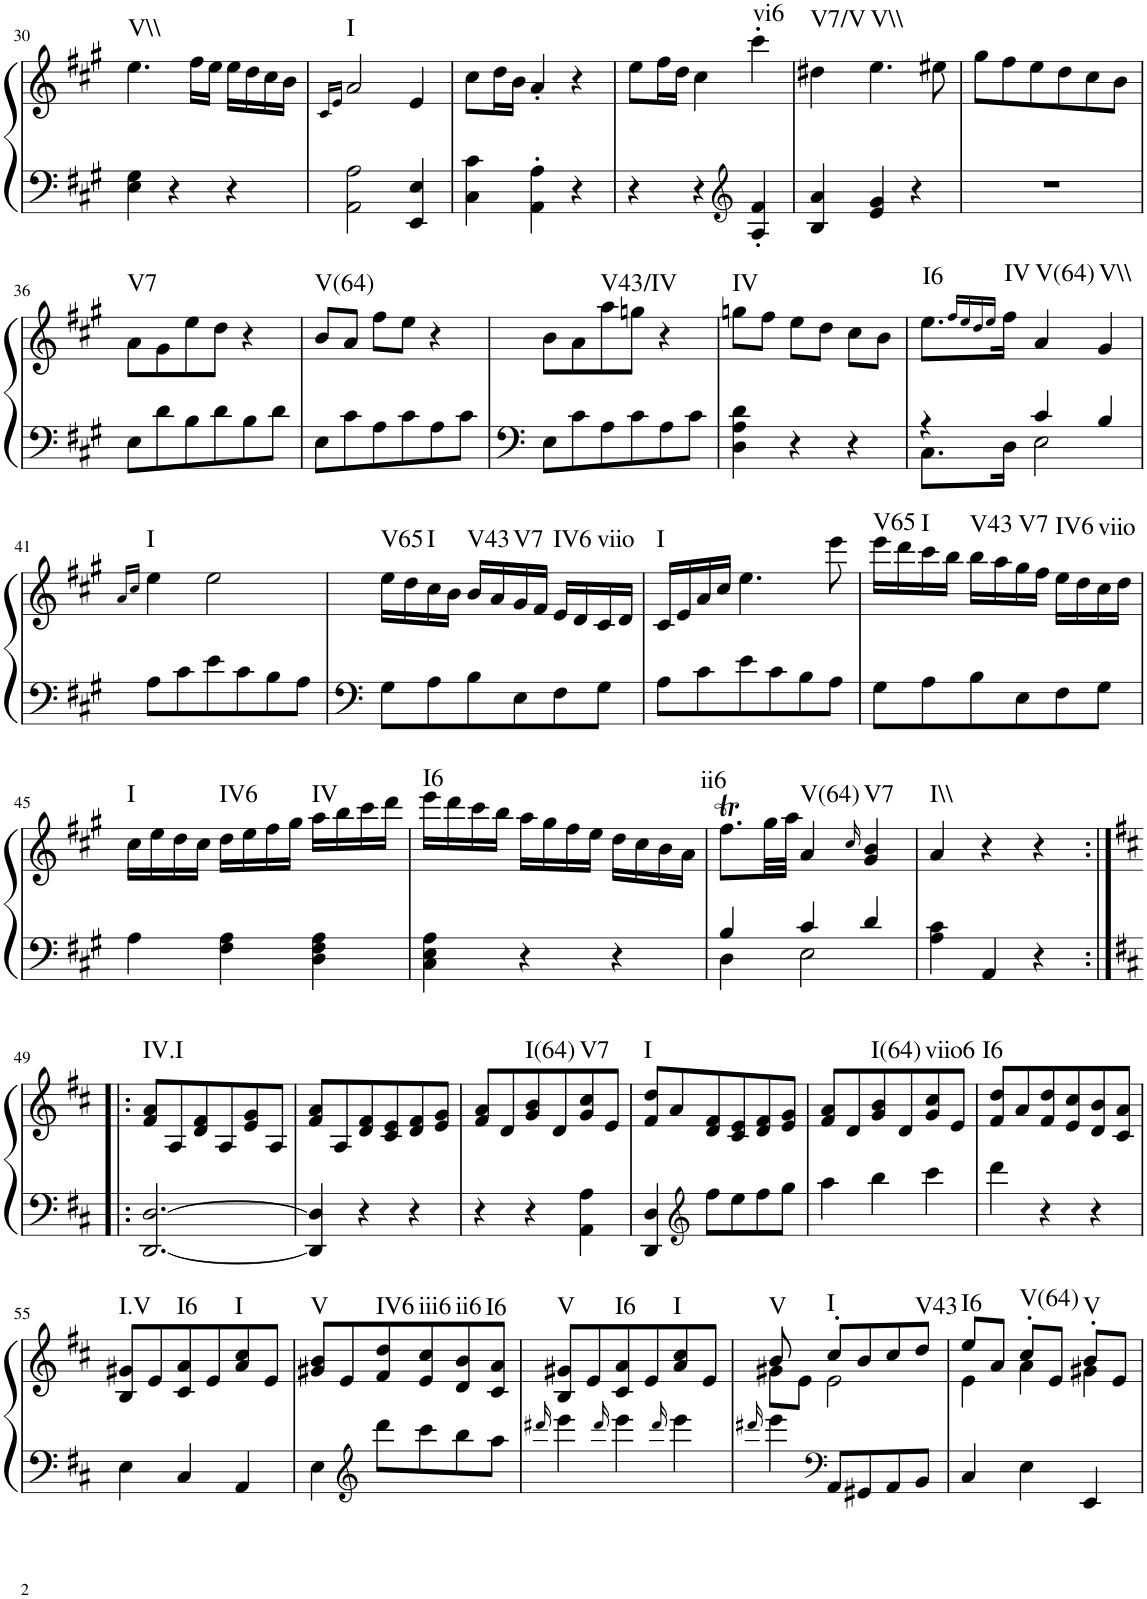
**kern	**kern	**harte
*part1	*part1	*part1
*staff2	*staff1	*
*I"Piano, Piano right	*	*
*I'Pno.	*	*
!!LO:PB:g=z
*clefF4	*clefG2	*
*k[f#c#g#]	*k[f#c#g#]	*
*M3/4	*M3/4	*
=30	=30	=30
!	!	!LO:H:kt=V\\
4E\ 4G#\	4.ee\	N
4r	.	.
.	16ff#\LL	.
.	16ee\JJ	.
4r	16ee\LL	.
.	16dd\	.
.	16cc#\	.
.	16b\JJ	.
=31	=31	=31
.	16qc#/LL	.
.	16qe/JJ	.
!	!	!LO:H:kt=I
2AA\ 2A\	2a/	N
4EE/ 4E/	4e/	.
=32	=32	=32
4C#\ 4c#\	8cc#\L	.
.	16dd\L	.
.	16b\JJ	.
4AA\' 4A\'	4a'/	.
4r	4r	.
=33	=33	=33
4r	8ee\L	.
.	16ff#\L	.
.	16dd\JJ	.
4r	4cc#\	.
*clefG2	*	*
!	!	!LO:H:kt=vi6
4A/' 4f#/'	4ccc#'\	N
=34	=34	=34
!	!	!LO:H:kt=V7/V
4B/ 4a/	4dd#X\	N
!	!	!LO:H:kt=V\\
4e/ 4g#/	4.ee\	N
4r	.	.
.	8ee#X\	.
=35	=35	=35
2.r	8gg#\L	.
.	8ff#\	.
.	8ee\	.
.	8dd\	.
.	8cc#\	.
.	8b\J	.
!!LO:LB:g=z
=36	=36	=36
!	!	!LO:H:kt=V7
8E\L	8a\L	N
8d\	8g#\	.
8B\	8ee\	.
8d\	8dd\J	.
8B\	4r	.
8d\J	.	.
=37	=37	=37
!	!	!LO:H:kt=V(64)
8E\L	8b/L	N
8c#\	8a/J	.
8A\	8ff#\L	.
8c#\	8ee\J	.
8A\	4r	.
8c#\J	.	.
=38	=38	=38
8E\L	8b\L	.
8c#\	8a\	.
!	!	!LO:H:kt=V43/IV
8A\	8aa\	N
8c#\	8ggn\J	.
8A\	4r	.
8c#\J	.	.
=39	=39	=39
!	!	!LO:H:kt=IV
4D\ 4A\ 4d\	8ggn\L	N
.	8ff#\J	.
4r	8ee\L	.
.	8dd\J	.
4r	8cc#\L	.
.	8b\J	.
=40	=40	=40
*^	*	*
!	!	!	!LO:H:kt=I6
4r	8.C#\L	8.ee\L	N
.	.	16qff#/LL	.
.	.	16qee/	.
.	.	16qdd/	.
.	.	16qee/JJ	.
!	!	!	!LO:H:kt=IV
.	16D\Jk	16ff#\Jk	N
!	!	!	!LO:H:kt=V(64)
4c#/	2E\	4a/	N
!	!	!	!LO:H:kt=V\\
4B/	.	4g#/	N
*v	*v	*	*
!!LO:LB:g=z
=41	=41	=41
.	16qa/LL	.
.	16qcc#/JJ	.
!	!	!LO:H:kt=I
8A\L	4ee\	N
8c#\	.	.
8e\	2ee\	.
8c#\	.	.
8B\	.	.
8A\J	.	.
=42	=42	=42
!	!	!LO:H:kt=V65
8G#\L	16ee\LL	N
.	16dd\	.
!	!	!LO:H:kt=I
8A\	16cc#\	N
.	16b\JJ	.
!	!	!LO:H:kt=V43
8B\	16b/LL	N
.	16a/	.
!	!	!LO:H:kt=V7
8E\	16g#/	N
.	16f#/JJ	.
!	!	!LO:H:kt=IV6
8F#\	16e/LL	N
.	16d/	.
!	!	!LO:H:kt=viio
8G#\J	16c#/	N
.	16d/JJ	.
=43	=43	=43
!	!	!LO:H:kt=I
8A\L	16c#/LL	N
.	16e/	.
8c#\	16a/	.
.	16cc#/JJ	.
8e\	4.ee\	.
8c#\	.	.
8B\	.	.
8A\J	8eee\	.
=44	=44	=44
!	!	!LO:H:kt=V65
8G#\L	16eee\LL	N
.	16ddd\	.
!	!	!LO:H:kt=I
8A\	16ccc#\	N
.	16bb\JJ	.
!	!	!LO:H:kt=V43
8B\	16bb\LL	N
.	16aa\	.
!	!	!LO:H:kt=V7
8E\	16gg#\	N
.	16ff#\JJ	.
!	!	!LO:H:kt=IV6
8F#\	16ee\LL	N
.	16dd\	.
!	!	!LO:H:kt=viio
8G#\J	16cc#\	N
.	16dd\JJ	.
!!LO:LB:g=z
=45	=45	=45
!	!	!LO:H:kt=I
4A\	16cc#\LL	N
.	16ee\	.
.	16dd\	.
.	16cc#\JJ	.
!	!	!LO:H:kt=IV6
4F#\ 4A\	16dd\LL	N
.	16ee\	.
.	16ff#\	.
.	16gg#\JJ	.
!	!	!LO:H:kt=IV
4D\ 4F#\ 4A\	16aa\LL	N
.	16bb\	.
.	16ccc#\	.
.	16ddd\JJ	.
=46	=46	=46
!	!	!LO:H:kt=I6
4C#\ 4E\ 4A\	16eee\LL	N
.	16ddd\	.
.	16ccc#\	.
.	16bb\JJ	.
4r	16aa\LL	.
.	16gg#\	.
.	16ff#\	.
.	16ee\JJ	.
4r	16dd\LL	.
.	16cc#\	.
.	16b\	.
.	16a\JJ	.
=47	=47	=47
*^	*	*
!	!	!	!LO:H:kt=ii6
4B/	4D\	8.ff#T\L	N
.	.	32gg#\LL	.
.	.	32aa\JJJ	.
!	!	!	!LO:H:kt=V(64)
4c#/	2E\	4a/	N
.	.	16qcc#/	.
!	!	!	!LO:H:kt=V7
4d/	.	4g#/ 4b/	N
*v	*v	*	*
=48	=48	=48
!	!	!LO:H:kt=I\\
4A\ 4c#\	4a/	N
4AA/	4r	.
4r	4r	.
!!LO:LB:g=z
=49:|!|:	=49:|!|:	=49:|!|:
*k[f#c#]	*k[f#c#]	*
!	!	!LO:H:kt=IV.I
[2.DD/ [2.D/	8f#/ 8a/L	N
.	8A/	.
.	8d/ 8f#/	.
.	8A/	.
.	8e/ 8g/	.
.	8A/J	.
=50	=50	=50
4DD/] 4D/]	8f#/ 8a/L	.
.	8A/	.
4r	8d/ 8f#/	.
.	8c#/ 8e/	.
4r	8d/ 8f#/	.
.	8e/ 8g/J	.
=51	=51	=51
4r	8f#/ 8a/L	.
.	8d/	.
!	!	!LO:H:kt=I(64)
4r	8g/ 8b/	N
.	8d/	.
!	!	!LO:H:kt=V7
4AA\ 4A\	8g/ 8cc#/	N
.	8e/J	.
=52	=52	=52
!	!	!LO:H:kt=I
4DD/ 4D/	8f#/ 8dd/L	N
.	8a/	.
*clefG2	*	*
8ff#\L	8d/ 8f#/	.
8ee\	8c#/ 8e/	.
8ff#\	8d/ 8f#/	.
8gg\J	8e/ 8g/J	.
=53	=53	=53
4aa\	8f#/ 8a/L	.
.	8d/	.
!	!	!LO:H:kt=I(64)
4bb\	8g/ 8b/	N
.	8d/	.
!	!	!LO:H:kt=viio6
4ccc#\	8g/ 8cc#/	N
.	8e/J	.
=54	=54	=54
!	!	!LO:H:kt=I6
4ddd\	8f#/ 8dd/L	N
.	8a/	.
4r	8f#/ 8dd/	.
.	8e/ 8cc#/	.
4r	8d/ 8b/	.
.	8c#/ 8a/J	.
!!LO:LB:g=z
=55	=55	=55
!	!	!LO:H:kt=I.V
4E\	8B/ 8g#X/L	N
.	8e/	.
!	!	!LO:H:kt=I6
4C#/	8c#/ 8a/	N
.	8e/	.
!	!	!LO:H:kt=I
4AA/	8a/ 8cc#/	N
.	8e/J	.
=56	=56	=56
!	!	!LO:H:kt=V
4E\	8g#X/ 8b/L	N
.	8e/	.
*clefG2	*	*
!	!	!LO:H:kt=IV6
8ddd\L	8f#/ 8dd/	N
!	!	!LO:H:kt=iii6
8ccc#\	8e/ 8cc#/	N
!	!	!LO:H:kt=ii6
8bb\	8d/ 8b/	N
!	!	!LO:H:kt=I6
8aa\J	8c#/ 8a/J	N
=57	=57	=57
16qddd#X/	.	.
!	!	!LO:H:kt=V
4eee\	8B/ 8g#X/L	N
.	8e/	.
16qddd#/	.	.
!	!	!LO:H:kt=I6
4eee\	8c#/ 8a/	N
.	8e/	.
16qddd#/	.	.
!	!	!LO:H:kt=I
4eee\	8a/ 8cc#/	N
.	8e/J	.
=58	=58	=58
16qddd#X/	.	.
*	*^	*
!	!	!	!LO:H:kt=V
4eee\	8b/	8g#X\L	N
.	8ryy	8e\J	.
*clefF4	*	*	*
!	!	!	!LO:H:kt=I
8AA/L	8cc#'/L	2e\	N
8GG#X/	8b/	.	.
8AA/	8cc#/	.	.
!	!	!	!LO:H:kt=V43
8BB/J	8dd/J	.	N
=59	=59	=59	=59
!	!	!	!LO:H:kt=I6
4C#/	8ee/L	4e\	N
.	8a/J	.	.
!	!	!	!LO:H:kt=V(64)
4E\	8cc#'/L	4a\	N
.	8e/J	.	.
!	!	!	!LO:H:kt=V
4EE/	8b'/L	4g#X\	N
.	8e/J	.	.
*	*v	*v	*
=	=	=
*-	*-	*-
